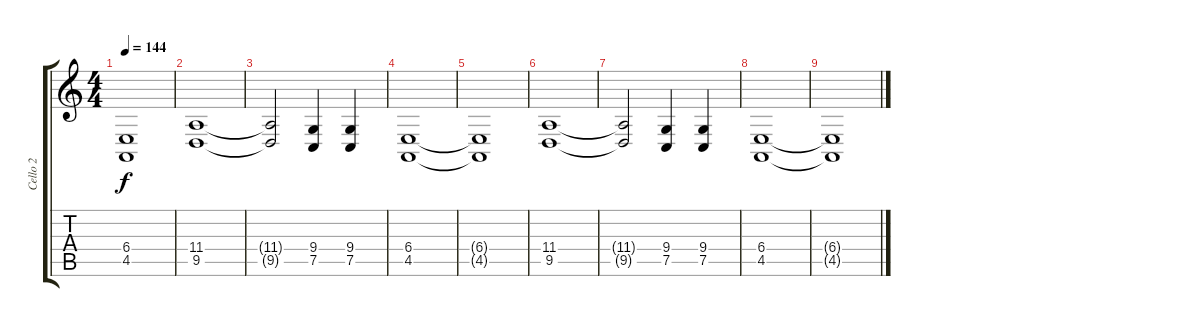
\track ("Cello 2" "Cello 2") {instrument cello}
\staff {score tabs}
\tuning (C4 G3 Eb3 Bb2 F2 C2) {hide}
\ts (4 4)
\tempo 144
\clef g2
\ks c
(6.4{t} 4.5{t}).1{dy f} |
(11.4 9.5).1 |
(11.4{t} 9.5{t}).2 (9.4 7.5).4 (9.4 7.5).4 |
(6.4 4.5).1 |
(6.4{t} 4.5{t}).1 |
(11.4 9.5).1 |
(11.4{t} 9.5{t}).2 (9.4 7.5).4 (9.4 7.5).4 |
(6.4 4.5).1 |
(6.4{t} 4.5{t}).1
